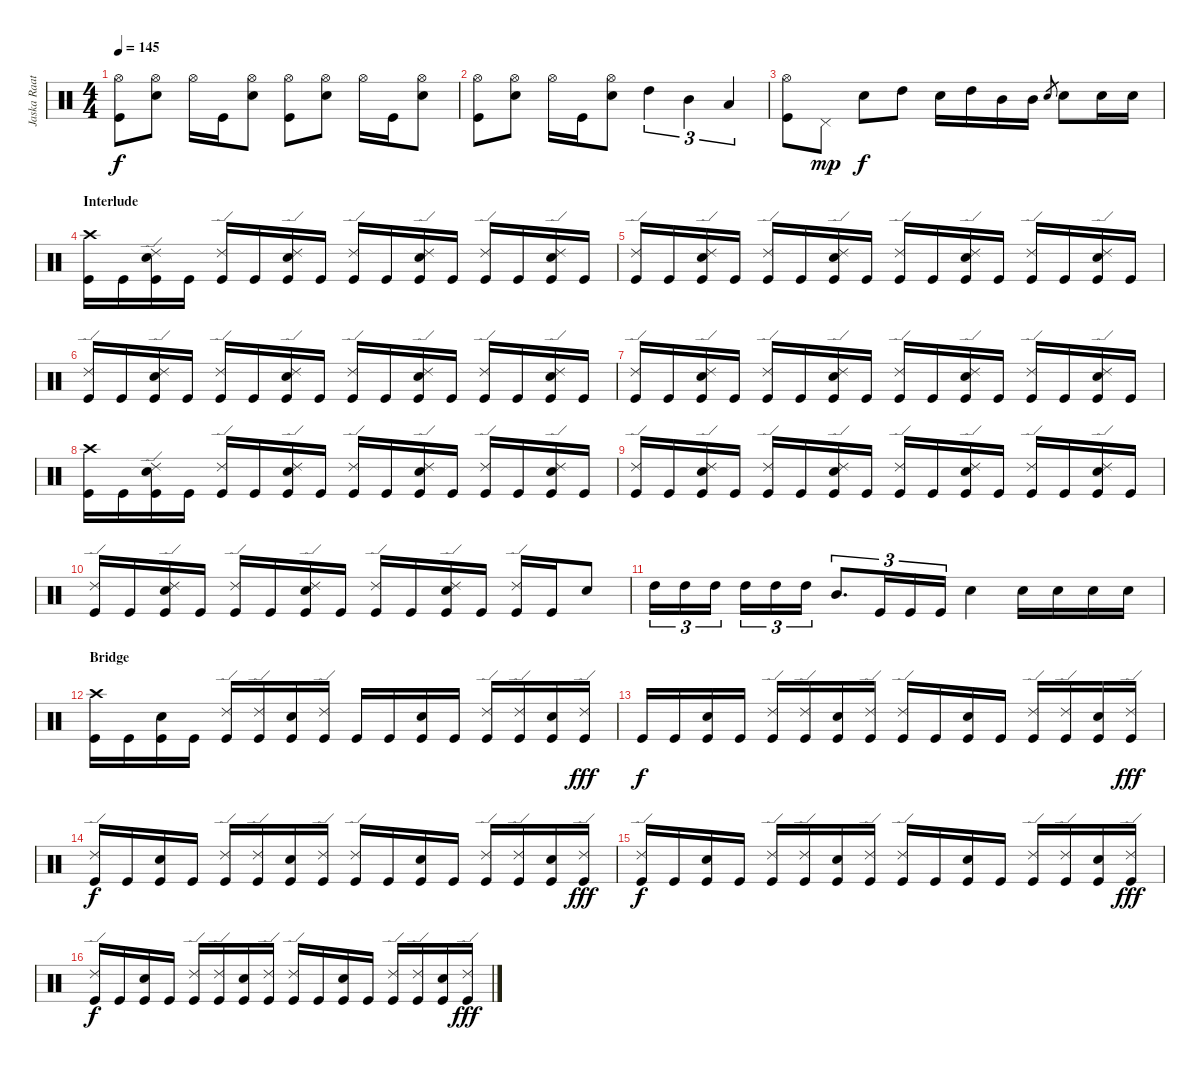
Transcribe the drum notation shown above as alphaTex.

\track ("Jaska Raatikainen" "Jaska Raat") {instrument percussion}
\staff {score}
\articulation defaults
\ts (4 4)
\tempo 145
\clef neutral
\ks c
("Hi-Hat (open)" "Kick (hit)").8{dy f} ("Hi-Hat (open)" "Snare (hit) 2").8 "Hi-Hat (open)".16 "Kick (hit)".16 ("Hi-Hat (open)" "Snare (hit) 2").8 ("Hi-Hat (open)" "Kick (hit)").8 ("Hi-Hat (open)" "Snare (hit) 2").8 "Hi-Hat (open)".16 "Kick (hit)".16 ("Hi-Hat (open)" "Snare (hit) 2").8 |
("Hi-Hat (open)" "Kick (hit)").8 ("Hi-Hat (open)" "Snare (hit) 2").8 "Hi-Hat (open)".16 "Kick (hit)".16 ("Hi-Hat (open)" "Snare (hit) 2").8 "High Tom (hit)".4{tu (3 2)} "Mid Tom (hit)".4{tu (3 2)} "Low Tom (hit)".4{tu (3 2)} |
("Hi-Hat (open)" "Kick (hit)").8 "Pedal Hi-Hat (hit)".8{dy mp} "Snare (hit) 2".8{dy f} "High Tom (hit)".8 "Snare (hit) 2".16 "High Tom (hit)".16 "Mid Tom (hit)".16 "Mid Tom (hit)".16 "Snare (hit) 2".8{gr} "Snare (hit) 2".8 "Snare (hit) 2".16 "Snare (hit) 2".16 |
\section ("" "Interlude")
("Crash high (hit)" "Kick (hit)").16 "Kick (hit)".16 ("Ride (edge) 2" "Snare (hit) 2" "Kick (hit)").16 "Kick (hit)".16 ("Ride (edge) 2" "Kick (hit)").16 "Kick (hit)".16 ("Ride (edge) 2" "Snare (hit) 2" "Kick (hit)").16 "Kick (hit)".16 ("Ride (edge) 2" "Kick (hit)").16 "Kick (hit)".16 ("Ride (edge) 2" "Snare (hit) 2" "Kick (hit)").16 "Kick (hit)".16 ("Ride (edge) 2" "Kick (hit)").16 "Kick (hit)".16 ("Ride (edge) 2" "Snare (hit) 2" "Kick (hit)").16 "Kick (hit)".16 |
("Ride (edge) 2" "Kick (hit)").16 "Kick (hit)".16 ("Ride (edge) 2" "Snare (hit) 2" "Kick (hit)").16 "Kick (hit)".16 ("Ride (edge) 2" "Kick (hit)").16 "Kick (hit)".16 ("Ride (edge) 2" "Snare (hit) 2" "Kick (hit)").16 "Kick (hit)".16 ("Ride (edge) 2" "Kick (hit)").16 "Kick (hit)".16 ("Ride (edge) 2" "Snare (hit) 2" "Kick (hit)").16 "Kick (hit)".16 ("Ride (edge) 2" "Kick (hit)").16 "Kick (hit)".16 ("Ride (edge) 2" "Snare (hit) 2" "Kick (hit)").16 "Kick (hit)".16 |
("Ride (edge) 2" "Kick (hit)").16 "Kick (hit)".16 ("Ride (edge) 2" "Snare (hit) 2" "Kick (hit)").16 "Kick (hit)".16 ("Ride (edge) 2" "Kick (hit)").16 "Kick (hit)".16 ("Ride (edge) 2" "Snare (hit) 2" "Kick (hit)").16 "Kick (hit)".16 ("Ride (edge) 2" "Kick (hit)").16 "Kick (hit)".16 ("Ride (edge) 2" "Snare (hit) 2" "Kick (hit)").16 "Kick (hit)".16 ("Ride (edge) 2" "Kick (hit)").16 "Kick (hit)".16 ("Ride (edge) 2" "Snare (hit) 2" "Kick (hit)").16 "Kick (hit)".16 |
("Ride (edge) 2" "Kick (hit)").16 "Kick (hit)".16 ("Ride (edge) 2" "Snare (hit) 2" "Kick (hit)").16 "Kick (hit)".16 ("Ride (edge) 2" "Kick (hit)").16 "Kick (hit)".16 ("Ride (edge) 2" "Snare (hit) 2" "Kick (hit)").16 "Kick (hit)".16 ("Ride (edge) 2" "Kick (hit)").16 "Kick (hit)".16 ("Ride (edge) 2" "Snare (hit) 2" "Kick (hit)").16 "Kick (hit)".16 ("Ride (edge) 2" "Kick (hit)").16 "Kick (hit)".16 ("Ride (edge) 2" "Snare (hit) 2" "Kick (hit)").16 "Kick (hit)".16 |
("Crash high (hit)" "Kick (hit)").16 "Kick (hit)".16 ("Ride (edge) 2" "Snare (hit) 2" "Kick (hit)").16 "Kick (hit)".16 ("Ride (edge) 2" "Kick (hit)").16 "Kick (hit)".16 ("Ride (edge) 2" "Snare (hit) 2" "Kick (hit)").16 "Kick (hit)".16 ("Ride (edge) 2" "Kick (hit)").16 "Kick (hit)".16 ("Ride (edge) 2" "Snare (hit) 2" "Kick (hit)").16 "Kick (hit)".16 ("Ride (edge) 2" "Kick (hit)").16 "Kick (hit)".16 ("Ride (edge) 2" "Snare (hit) 2" "Kick (hit)").16 "Kick (hit)".16 |
("Ride (edge) 2" "Kick (hit)").16 "Kick (hit)".16 ("Ride (edge) 2" "Snare (hit) 2" "Kick (hit)").16 "Kick (hit)".16 ("Ride (edge) 2" "Kick (hit)").16 "Kick (hit)".16 ("Ride (edge) 2" "Snare (hit) 2" "Kick (hit)").16 "Kick (hit)".16 ("Ride (edge) 2" "Kick (hit)").16 "Kick (hit)".16 ("Ride (edge) 2" "Snare (hit) 2" "Kick (hit)").16 "Kick (hit)".16 ("Ride (edge) 2" "Kick (hit)").16 "Kick (hit)".16 ("Ride (edge) 2" "Snare (hit) 2" "Kick (hit)").16 "Kick (hit)".16 |
("Ride (edge) 2" "Kick (hit)").16 "Kick (hit)".16 ("Ride (edge) 2" "Snare (hit) 2" "Kick (hit)").16 "Kick (hit)".16 ("Ride (edge) 2" "Kick (hit)").16 "Kick (hit)".16 ("Ride (edge) 2" "Snare (hit) 2" "Kick (hit)").16 "Kick (hit)".16 ("Ride (edge) 2" "Kick (hit)").16 "Kick (hit)".16 ("Ride (edge) 2" "Snare (hit) 2" "Kick (hit)").16 "Kick (hit)".16 ("Ride (edge) 2" "Kick (hit)").16 "Kick (hit)".16 "Snare (hit) 2".8 |
"High Tom (hit)".16{tu (3 2)} "High Tom (hit)".16{tu (3 2)} "High Tom (hit)".16{tu (3 2)} "High Tom (hit)".16{tu (3 2)} "High Tom (hit)".16{tu (3 2)} "High Tom (hit)".16{tu (3 2)} "Mid Tom (hit)".8{d tu (3 2)} "Kick (hit)".16{tu (3 2)} "Kick (hit)".16{tu (3 2)} "Kick (hit)".16{tu (3 2)} "Snare (hit) 2".4 "Snare (hit) 2".16 "Snare (hit) 2".16 "Snare (hit) 2".16 "Snare (hit) 2".16 |
\section ("" "Bridge")
("Crash high (hit)" "Kick (hit)").16 "Kick (hit)".16 ("Snare (hit) 2" "Kick (hit)").16 "Kick (hit)".16 ("Ride (edge) 2" "Kick (hit)").16 ("Ride (edge) 2" "Kick (hit)").16 ("Snare (hit) 2" "Kick (hit)").16 ("Ride (edge) 2" "Kick (hit)").16 "Kick (hit)".16 "Kick (hit)".16 ("Snare (hit) 2" "Kick (hit)").16 "Kick (hit)".16 ("Ride (edge) 2" "Kick (hit)").16 ("Ride (edge) 2" "Kick (hit)").16 ("Snare (hit) 2" "Kick (hit)").16 ("Ride (edge) 2" "Kick (hit)").16{dy fff} |
"Kick (hit)".16{dy f} "Kick (hit)".16 ("Snare (hit) 2" "Kick (hit)").16 "Kick (hit)".16 ("Ride (edge) 2" "Kick (hit)").16 ("Ride (edge) 2" "Kick (hit)").16 ("Snare (hit) 2" "Kick (hit)").16 ("Ride (edge) 2" "Kick (hit)").16 ("Ride (edge) 2" "Kick (hit)").16 "Kick (hit)".16 ("Snare (hit) 2" "Kick (hit)").16 "Kick (hit)".16 ("Ride (edge) 2" "Kick (hit)").16 ("Ride (edge) 2" "Kick (hit)").16 ("Snare (hit) 2" "Kick (hit)").16 ("Ride (edge) 2" "Kick (hit)").16{dy fff} |
("Ride (edge) 2" "Kick (hit)").16{dy f} "Kick (hit)".16 ("Snare (hit) 2" "Kick (hit)").16 "Kick (hit)".16 ("Ride (edge) 2" "Kick (hit)").16 ("Ride (edge) 2" "Kick (hit)").16 ("Snare (hit) 2" "Kick (hit)").16 ("Ride (edge) 2" "Kick (hit)").16 ("Ride (edge) 2" "Kick (hit)").16 "Kick (hit)".16 ("Snare (hit) 2" "Kick (hit)").16 "Kick (hit)".16 ("Ride (edge) 2" "Kick (hit)").16 ("Ride (edge) 2" "Kick (hit)").16 ("Snare (hit) 2" "Kick (hit)").16 ("Ride (edge) 2" "Kick (hit)").16{dy fff} |
("Ride (edge) 2" "Kick (hit)").16{dy f} "Kick (hit)".16 ("Snare (hit) 2" "Kick (hit)").16 "Kick (hit)".16 ("Ride (edge) 2" "Kick (hit)").16 ("Ride (edge) 2" "Kick (hit)").16 ("Snare (hit) 2" "Kick (hit)").16 ("Ride (edge) 2" "Kick (hit)").16 ("Ride (edge) 2" "Kick (hit)").16 "Kick (hit)".16 ("Snare (hit) 2" "Kick (hit)").16 "Kick (hit)".16 ("Ride (edge) 2" "Kick (hit)").16 ("Ride (edge) 2" "Kick (hit)").16 ("Snare (hit) 2" "Kick (hit)").16 ("Ride (edge) 2" "Kick (hit)").16{dy fff} |
("Ride (edge) 2" "Kick (hit)").16{dy f} "Kick (hit)".16 ("Snare (hit) 2" "Kick (hit)").16 "Kick (hit)".16 ("Ride (edge) 2" "Kick (hit)").16 ("Ride (edge) 2" "Kick (hit)").16 ("Snare (hit) 2" "Kick (hit)").16 ("Ride (edge) 2" "Kick (hit)").16 ("Ride (edge) 2" "Kick (hit)").16 "Kick (hit)".16 ("Snare (hit) 2" "Kick (hit)").16 "Kick (hit)".16 ("Ride (edge) 2" "Kick (hit)").16 ("Ride (edge) 2" "Kick (hit)").16 ("Snare (hit) 2" "Kick (hit)").16 ("Ride (edge) 2" "Kick (hit)").16{dy fff}
